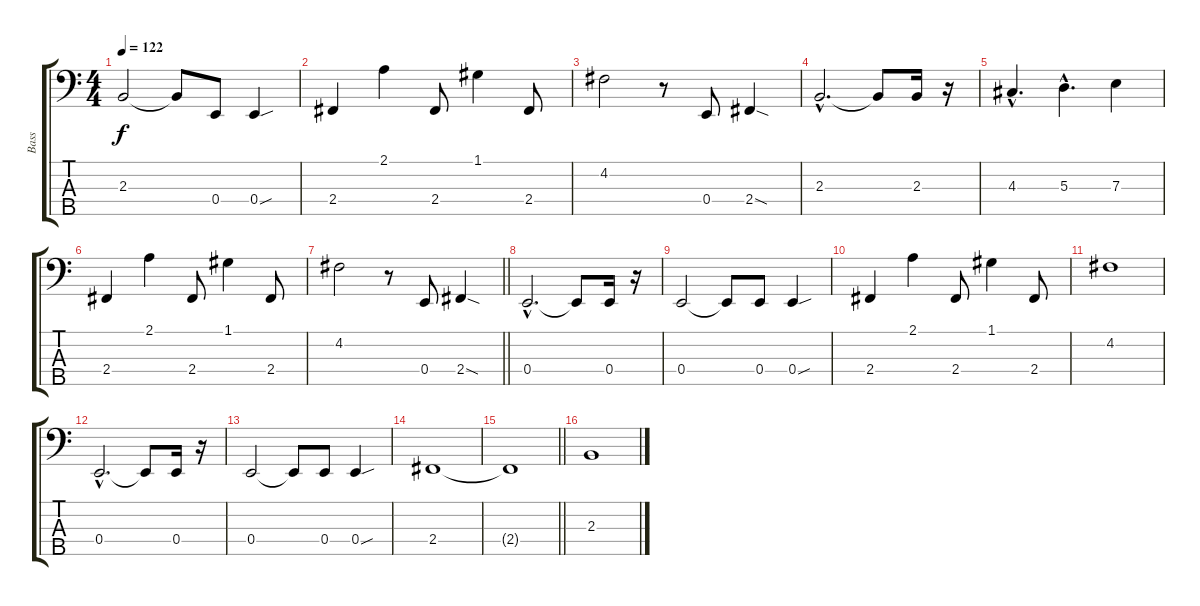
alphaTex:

\track ("Bass" "Bass") {instrument fretlessbass}
\staff {score tabs}
\tuning (G2 D2 A1 E1 B0) {hide}
\ts (4 4)
\tempo 122
\clef f4
\ks c
2.3.2{dy f} 2.3{t}.8 0.4.8 0.4{sou}.4 |
2.4.4 2.1.4 2.4.8 1.1.4 2.4.8 |
4.2.2 r.8 0.4.8 2.4{sod}.4 |
2.3{hac}.2{d} 2.3{t}.8 2.3.16 r.16 |
4.3{hac}.4{d} 5.3{hac}.4{d} 7.3.4 |
2.4.4 2.1.4 2.4.8 1.1.4 2.4.8 |
\barLineRight lightlight
4.2.2 r.8 0.4.8 2.4{sod}.4 |
0.4{hac}.2{d} 0.4{t}.8 0.4.16 r.16 |
0.4.2 0.4{t}.8 0.4.8 0.4{sou}.4 |
2.4.4 2.1.4 2.4.8 1.1.4 2.4.8 |
4.2.1 |
0.4{hac}.2{d} 0.4{t}.8 0.4.16 r.16 |
0.4.2 0.4{t}.8 0.4.8 0.4{sou}.4 |
2.4.1 |
\barLineRight lightlight
2.4{t}.1 |
2.3.1
